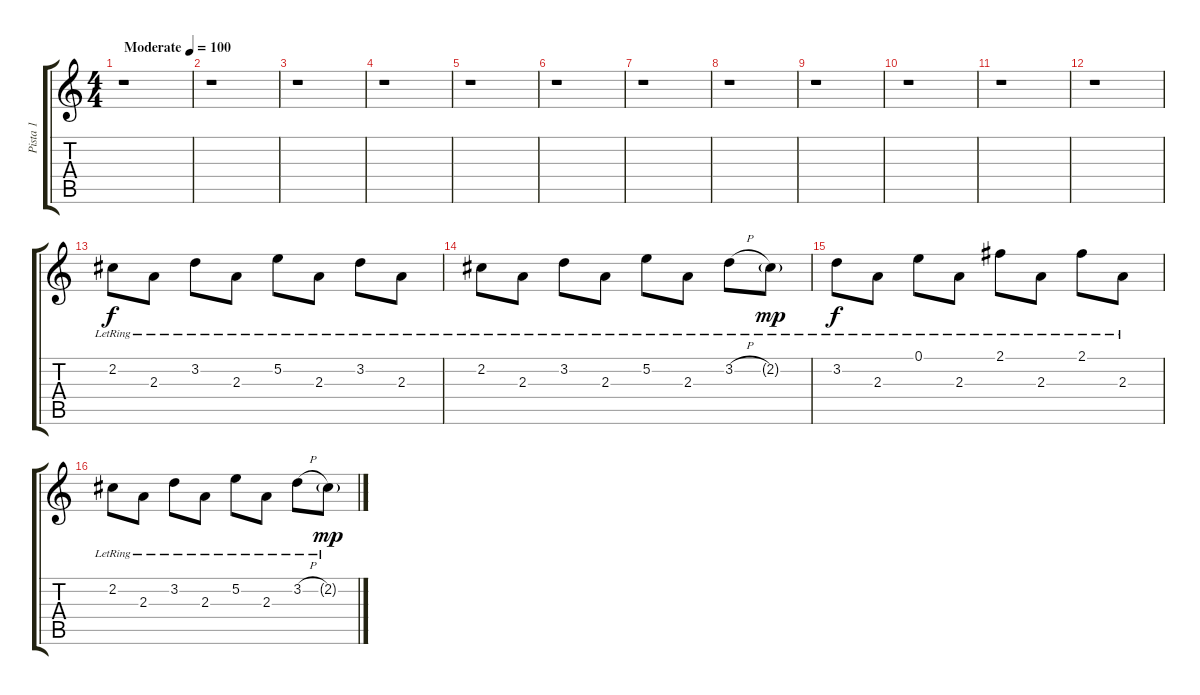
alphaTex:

\track ("Pista 1" "Pista 1") {instrument acousticguitarsteel}
\staff {score tabs}
\tuning (E4 B3 G3 D3 A2 E2) {hide}
\ts (4 4)
\tempo (100 "Moderate")
\clef g2
\ks c
r.1{dy f instrument acousticguitarsteel} |
r.1 |
r.1 |
r.1 |
r.1 |
r.1 |
r.1 |
r.1 |
r.1 |
r.1 |
r.1 |
r.1 |
2.2{lr}.8 2.3{lr}.8 3.2{lr}.8 2.3{lr}.8 5.2{lr}.8 2.3{lr}.8 3.2{lr}.8 2.3{lr}.8 |
2.2{lr}.8 2.3{lr}.8 3.2{lr}.8 2.3{lr}.8 5.2{lr}.8 2.3{lr}.8 3.2{h lr}.8 2.2{g lr}.8{dy mp} |
3.2{lr}.8{dy f} 2.3{lr}.8 0.1{lr}.8 2.3{lr}.8 2.1{lr}.8 2.3{lr}.8 2.1{lr}.8 2.3{lr}.8 |
2.2{lr}.8 2.3{lr}.8 3.2{lr}.8 2.3{lr}.8 5.2{lr}.8 2.3{lr}.8 3.2{h lr}.8 2.2{g lr}.8{dy mp}
